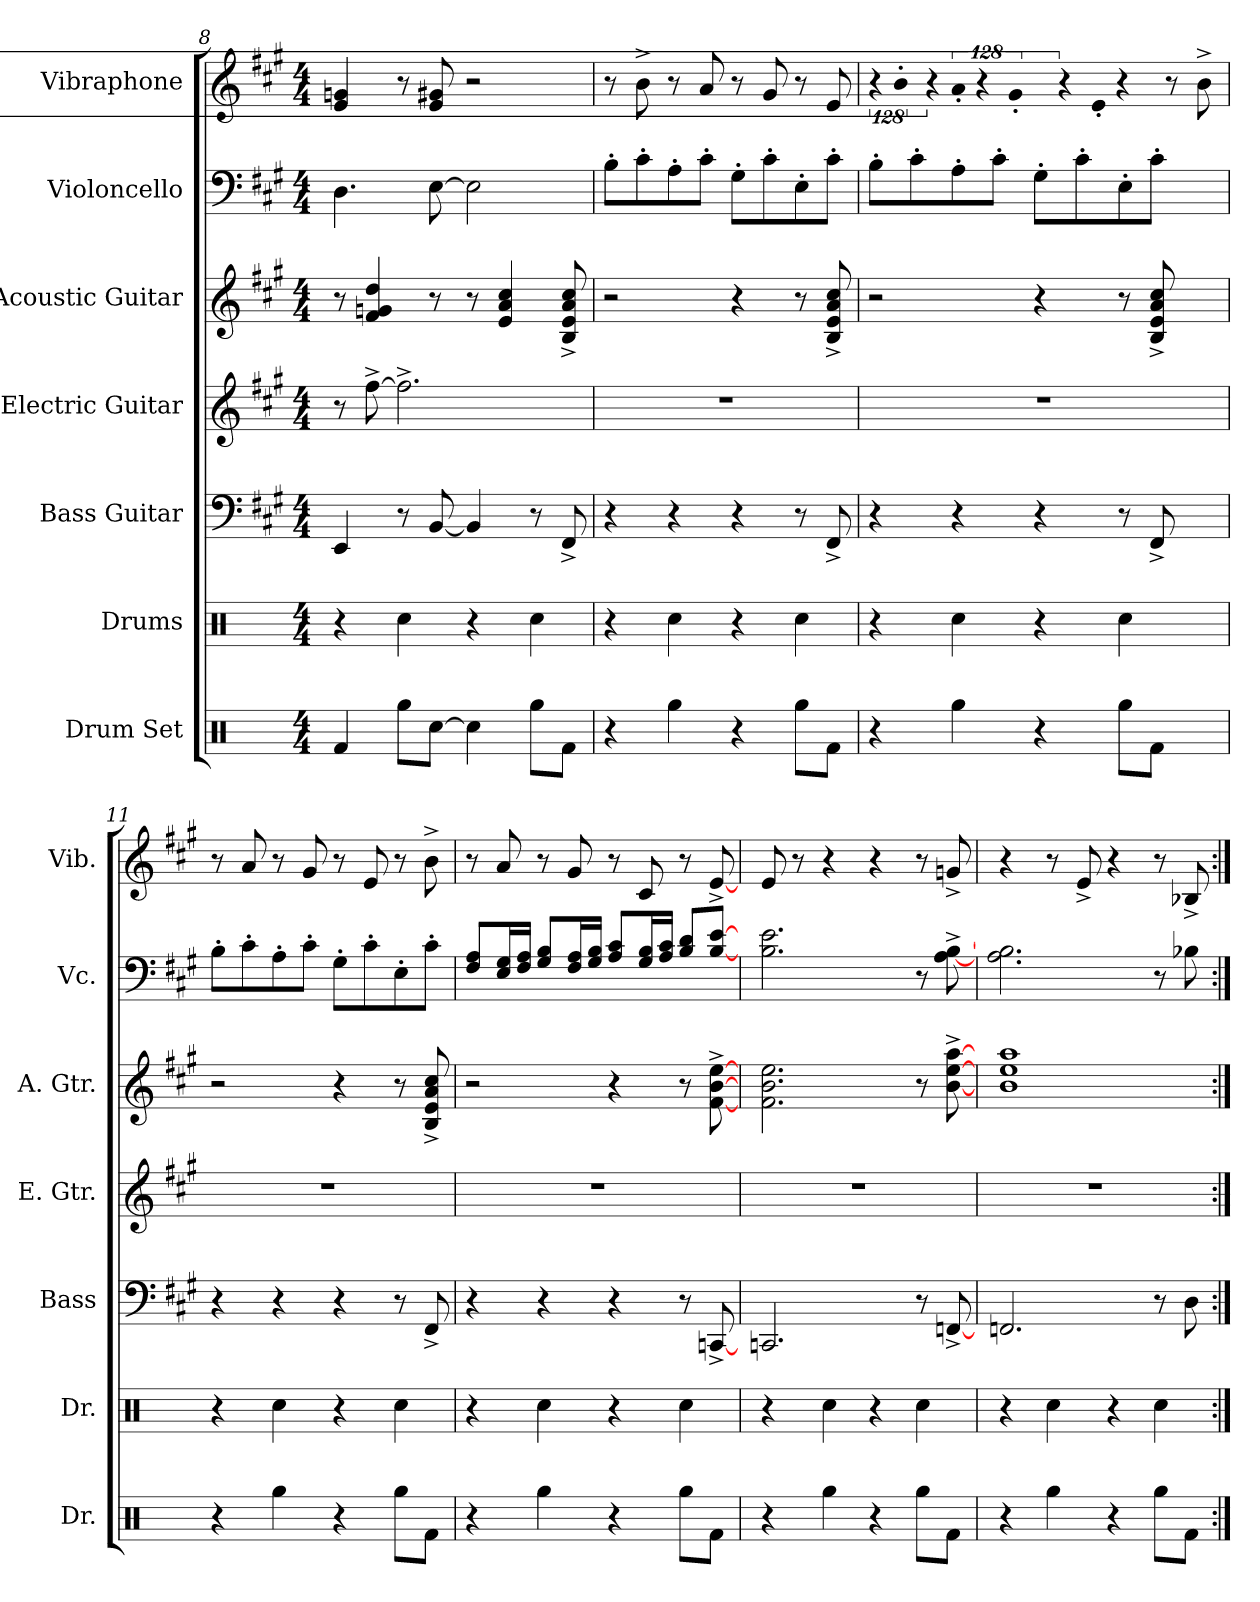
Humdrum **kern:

**kern	**kern	**kern	**kern	**kern	**kern	**kern
*part7	*part6	*part5	*part4	*part3	*part2	*part1
*staff7	*staff6	*staff5	*staff4	*staff3	*staff2	*staff1
*I"Drum Set	*I"Drums	*I"Bass Guitar	*I"Electric Guitar	*I"Acoustic Guitar	*I"Violoncello	*I"Vibraphone
*I'Dr.	*I'Dr.	*I'Bass	*I'E. Gtr.	*I'A. Gtr.	*I'Vc.	*I'Vib.
*clefX	*clefX	*clefF4	*clefG2	*clefG2	*clefF4	*clefG2
*	*	*ITrd7c12	*ITrd7c12	*ITrd7c12	*	*
*k[]	*k[]	*k[f#c#g#]	*k[f#c#g#]	*k[f#c#g#]	*k[f#c#g#]	*k[f#c#g#]
*C:	*C:	*A:	*A:	*A:	*A:	*A:
*M4/4	*M4/4	*M4/4	*M4/4	*M4/4	*M4/4	*M4/4
=8	=8	=8	=8	=8	=8	=8
4Rfi/	4r	4EEEi/	8r	8r	4.Di\	4ei/ 4gi
.	.	.	[8f#^i\L	4F#i/ 4Gni 4di	.	.
8Rggi\L	4Rcci\	8r	2.f#^i\]	.	.	8r
[8Rcci\J	.	[8BBBi/L	.	8r	[8Ei\L	8ei/ 8g#XiL
4Rcci\]	4r	4BBBi/]	.	8r	2Ei\]	2r
.	.	.	.	4Ei/ 4Ai 4c#i	.	.
8Rggi\L	4Rcci\	8r	.	.	.	.
8Rfi\J	.	8FFF#^i/L	.	8BBi/^ 8Ei^ 8Ai^ 8c#i^L	.	.
!!LO:LB:g=z
=9	=9	=9	=9	=9	=9	=9
4r	4r	4r	1r	2r	8B'i\L	8r
.	.	.	.	.	8c#'i\	8b^i\L
4Rggi\	4Rcci\	4r	.	.	8A'i\	8r
.	.	.	.	.	8c#'i\J	8ai/L
4r	4r	4r	.	4r	8G#'i\L	8r
.	.	.	.	.	8c#'i\	8g#i/L
8Rggi\L	4Rcci\	8r	.	8r	8E'i\	8r
8Rfi\J	.	8FFF#^i/L	.	8BBi/^ 8Ei^ 8Ai^ 8c#i^L	8c#'i\J	8ei/L
=10	=10	=10	=10	=10	=10	=10
!	!	!	!	!	!	!LO:N:vis=8
4r	4r	4r	1r	2r	8B'i\L	1024%85r
!	!	!	!	!	!	!LO:N:vis=8
.	.	.	.	.	.	1024%85b'i\L
.	.	.	.	.	8c#'i\	.
!	!	!	!	!	!	!LO:N:vis=8
.	.	.	.	.	.	512%43r
!	!	!	!	!	!	!LO:N:vis=8
4Rggi\	4Rcci\	4r	.	.	8A'i\	1024%85a'i/L
!	!	!	!	!	!	!LO:N:vis=8
.	.	.	.	.	.	1024%85r
.	.	.	.	.	8c#'i\J	.
!	!	!	!	!	!	!LO:N:vis=8
.	.	.	.	.	.	512%43g#'i/L
!	!	!	!	!	!	!LO:N:vis=8
4r	4r	4r	.	4r	8G#'i\L	1024%85r
!	!	!	!	!	!	!LO:N:vis=8
.	.	.	.	.	.	1024%85e'i/L
.	.	.	.	.	8c#'i\	.
!	!	!	!	!	!	!LO:N:vis=8
.	.	.	.	.	.	512%43r
8Rggi\L	4Rcci\	8r	.	8r	8E'i\	8r
8Rfi\J	.	8FFF#^i/L	.	8BBi/^ 8Ei^ 8Ai^ 8c#i^L	8c#'i\J	8b^i\L
=11	=11	=11	=11	=11	=11	=11
4r	4r	4r	1r	2r	8B'i\L	8r
.	.	.	.	.	8c#'i\	8ai/L
4Rggi\	4Rcci\	4r	.	.	8A'i\	8r
.	.	.	.	.	8c#'i\J	8g#i/L
4r	4r	4r	.	4r	8G#'i\L	8r
.	.	.	.	.	8c#'i\	8ei/L
8Rggi\L	4Rcci\	8r	.	8r	8E'i\	8r
8Rfi\J	.	8FFF#^i/L	.	8BBi/^ 8Ei^ 8Ai^ 8c#i^L	8c#'i\J	8b^i\L
=12	=12	=12	=12	=12	=12	=12
4r	4r	4r	1r	2r	8F#i/ 8AiL	8r
.	.	.	.	.	16Ei/ 16G#i	8ai/L
.	.	.	.	.	16F#i/ 16AiJ	.
4Rggi\	4Rcci\	4r	.	.	8G#i/ 8BiL	8r
.	.	.	.	.	16F#i/ 16Ai	8g#i/L
.	.	.	.	.	16G#i/ 16BiJ	.
4r	4r	4r	.	4r	8Ai/ 8c#iL	8r
.	.	.	.	.	16G#i/ 16Bi	8c#i/L
.	.	.	.	.	16Ai/ 16c#iJ	.
8Rggi\L	4Rcci\	8r	.	8r	8Bi/ 8diL	8r
8Rfi\J	.	[8CCCn^i/L	.	[8F#i\^ [8Bi^ [8ei^L	[8Bi/ [8eiJ	[8e^i/L
!!LO:PB:g=z
=13	=13	=13	=13	=13	=13	=13
4r	4r	2.CCCni/	1r	2.F#i\ 2.Bi 2.ei	2.Bi\ 2.ei	8ei/L
.	.	.	.	.	.	8r
4Rggi\	4Rcci\	.	.	.	.	4r
4r	4r	.	.	.	.	4r
8Rggi\L	4Rcci\	8r	.	8r	8r	8r
8Rfi\J	.	[8FFFn^i/L	.	[8Bi\^ [8ei^ [8ai^L	[8Ai\^ [8Bi^L	8gn^i/L
=14	=14	=14	=14	=14	=14	=14
4r	4r	2.FFFi/	1r	1Bi\ 1ei 1ai	2.Ai\ 2.Bi	4r
4Rggi\	4Rcci\	.	.	.	.	8r
.	.	.	.	.	.	8e^i/L
4r	4r	.	.	.	.	4r
8Rggi\L	4Rcci\	8r	.	.	8r	8r
8Rfi\J	.	8DDi\L	.	.	8B-Xi\L	8B-X^i/L
=:|!	=:|!	=:|!	=:|!	=:|!	=:|!	=:|!
*-	*-	*-	*-	*-	*-	*-
